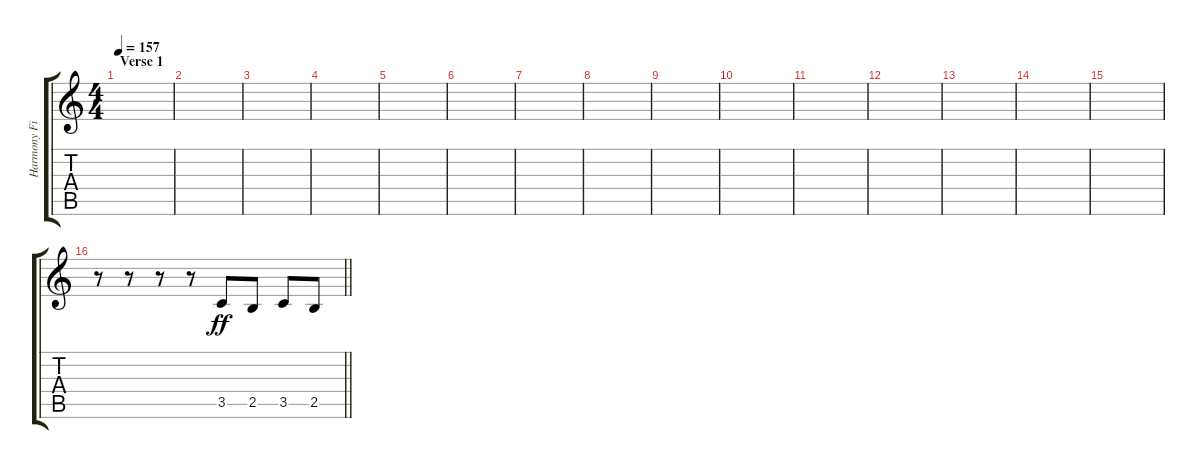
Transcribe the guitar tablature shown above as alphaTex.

\track ("Harmony Fills" "Harmony Fi") {instrument distortionguitar}
\staff {score tabs}
\tuning (E4 B3 G3 D3 A2 D2) {hide}
\ts (4 4)
\section ("" "Verse 1")
\tempo 157
\clef g2
\ks c
|
|
|
|
|
|
|
|
|
|
|
|
|
|
|
\barLineRight lightlight
r.8 r.8 r.8 r.8 3.5.8{dy ff} 2.5.8 3.5.8 2.5.8
